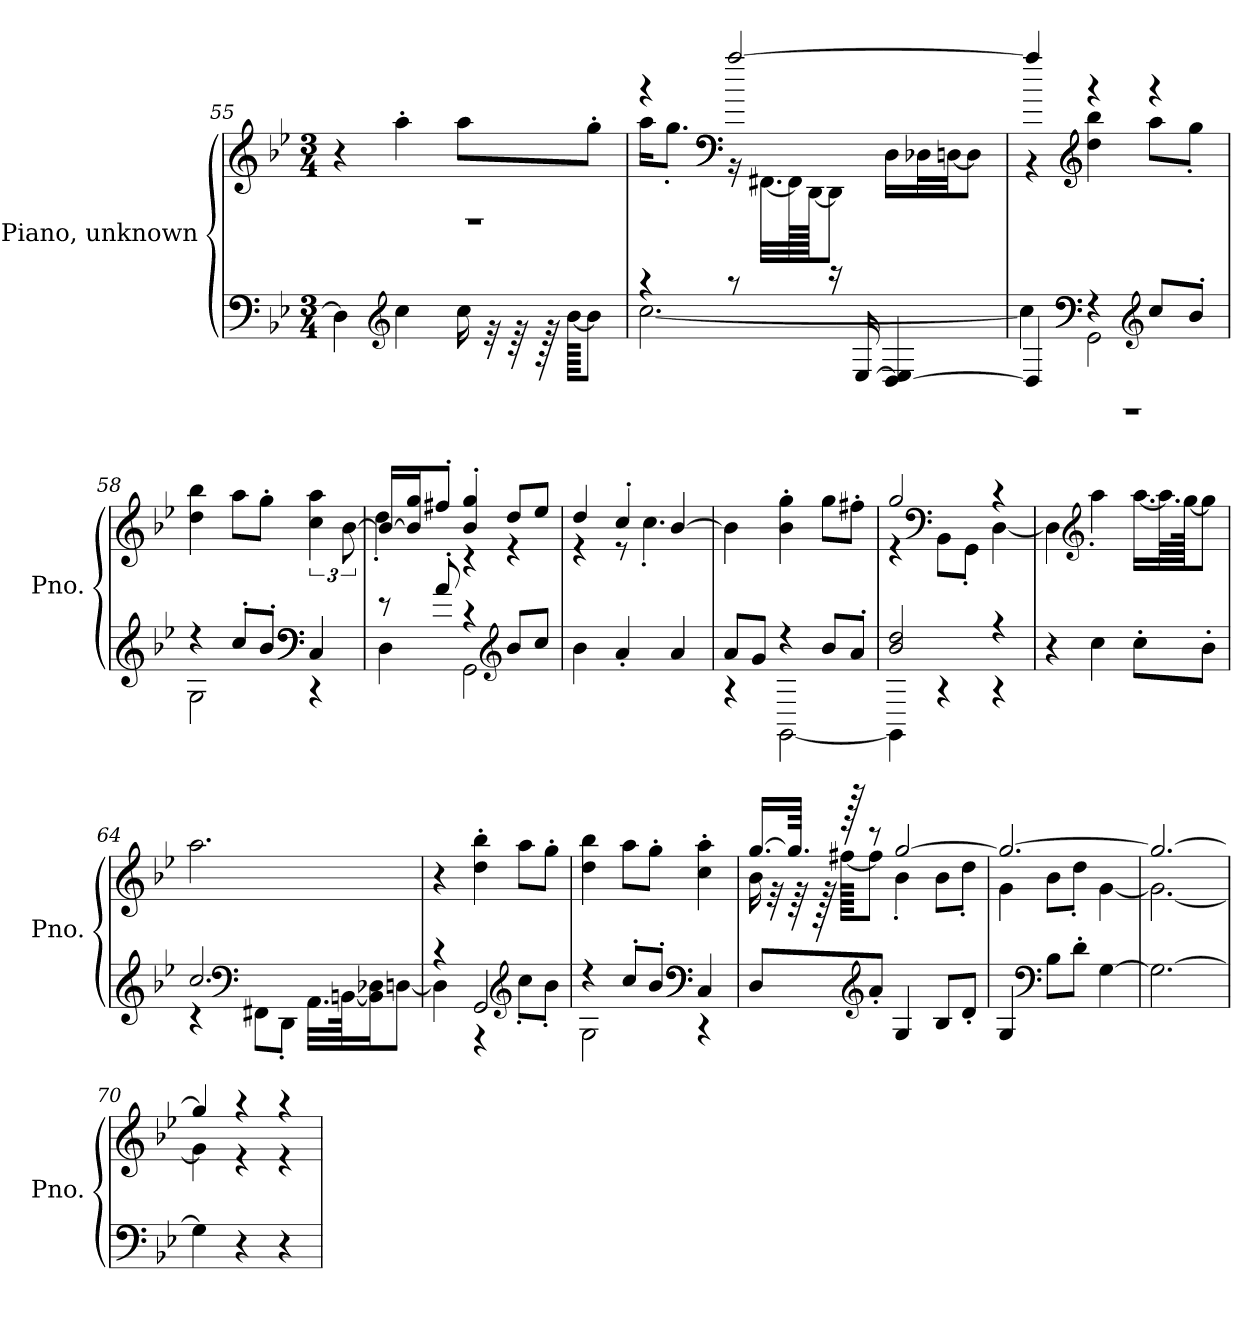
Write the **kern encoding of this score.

**kern	**kern
*part1	*part1
*staff2	*staff1
*I"Piano, unknown	*
*I'Pno.	*
*clefF4	*clefG2
*k[b-e-]	*k[b-e-]
*M3/4	*M3/4
=55	=55
*^	*
2.r	4D\]	4r
*clefG2	*	*
.	4cc\	4aa'\
.	16cc\	8aa\L
.	32r	.
.	64r	.
.	128r	.
.	[128b-\KKKKL	.
.	8b-\J]	8gg'\J
!!LO:LB:g=z
=56	=56	=56
*	*	*^
4r	[2.cc\	4r	16aa\KL
.	.	.	8.gg'\J
*	*	*clefF4	*
8r	.	[2aa/	16r
.	.	.	[32.FF#X\LLL
.	.	.	128FF#\LL]
.	.	.	[128DD\JJJJ
16r	.	.	8DD\J]
[16E-/	.	.	.
[4D/ 4E-/]	.	.	16D\LL
.	.	.	32D-X\L
.	.	.	[32Dn\JJ
.	.	.	8D\J]
=57	=57	=57	=57
4D/]	4cc\]	4aa/]	4r
*clefF4	*	*clefG2	*
4r	2GG\	4r	4dd\ 4bb-\
*clefG2	*	*	*
8cc/L	.	4r	8aa\L
8b-'/J	.	.	8gg'\J
*	*	*v	*v
=58	=58	=58
4r	2G\	4dd\ 4bb-\
8cc'/L	.	8aa\L
8b-'/J	.	8gg'\J
*clefF4	*	*
4C/	4r	6cc\ 6aa\
.	.	[12b-\
!!LO:LB:g=z
=59	=59	=59
*	*	*^
8r	4D\	16b-/LL_	4dd'\
.	.	16b-/] 16gg/J	.
8a'/	.	8ff#X'/J	.
4r	2GG\	4b-/' 4gg/'	4r
*clefG2	*	*	*
8b-/L	.	8dd/L	4r
8cc/J	.	8ee-/J	.
*v	*v	*	*
=60	=60	=60
4b-\	4dd/	4r
4a'/	4cc'/	8r
.	.	4.cc'\
4a/	[4b-/	.
*	*v	*v
=61	=61
*^	*
8a/L	4r	4b-\]
8g/J	.	.
4r	[2GG\	4b-\' 4gg\'
8b-/L	.	8gg\L
8a'/J	.	8ff#X'\J
=62	=62	=62
*	*	*^
2b-/ 2dd/	4GG\]	2gg/	4r
*	*	*clefF4	*
.	4r	.	8BB-\L
.	.	.	8GG'\J
4r	4r	4r	[4D\
*v	*v	*	*
=63	=63	=63
4r	2.r	4D\]
*	*clefG2	*
4cc\	.	4aa'\
8cc'\L	.	[16.aa\LL
.	.	64.aa\LL]
.	.	[128gg\JJJK
8b-'\J	.	8gg\J]
*	*v	*v
!!LO:LB:g=z
=64	=64
*^	*
2.cc/	4r	2.aa\
*clefF4	*	*
.	8FF#X\L	.
.	8DD'\J	.
.	32.AA\LLL	.
.	[64BBn\JK	.
.	16BB\] 16D-X\J	.
.	[8Dn\J	.
=65	=65	=65
4r	4D\]	4r
2GG/	4r	4dd\' 4bb-\'
*clefG2	*	*
.	8cc'\L	8aa\L
.	8b-'\J	8gg'\J
=66	=66	=66
4r	2G\	4dd\ 4bb-\
8cc'/L	.	8aa\L
8b-'/J	.	8gg'\J
*clefF4	*	*
4C/	4r	4cc\' 4aa\'
*v	*v	*
=67	=67
*	*^
8D/L	[16.gg/LL	16b-\
.	.	32r
.	64.gg/JJkk]	64r
.	.	128r
.	128r	[128ff#X\KKKKL
*clefG2	*	*
8a'/J	8r	8ff#\J]
4G/	[2gg/	4b-'\
8B-/L	.	8b-\L
8d'/J	.	8dd'\J
!!LO:LB:g=z	!!
=68	=68	=68
4G/	2.gg/_	4g\
*clefF4	*	*
8B-\L	.	8b-\L
8d'\J	.	8dd'\J
[4G\	.	[4g\
=69	=69	=69
2.G\_	2.gg/_	2.g\_
=70	=70	=70
4G\]	4gg/]	4g\]
4r	4r	4r
4r	4r	4r
*	*v	*v
=	=
*-	*-
